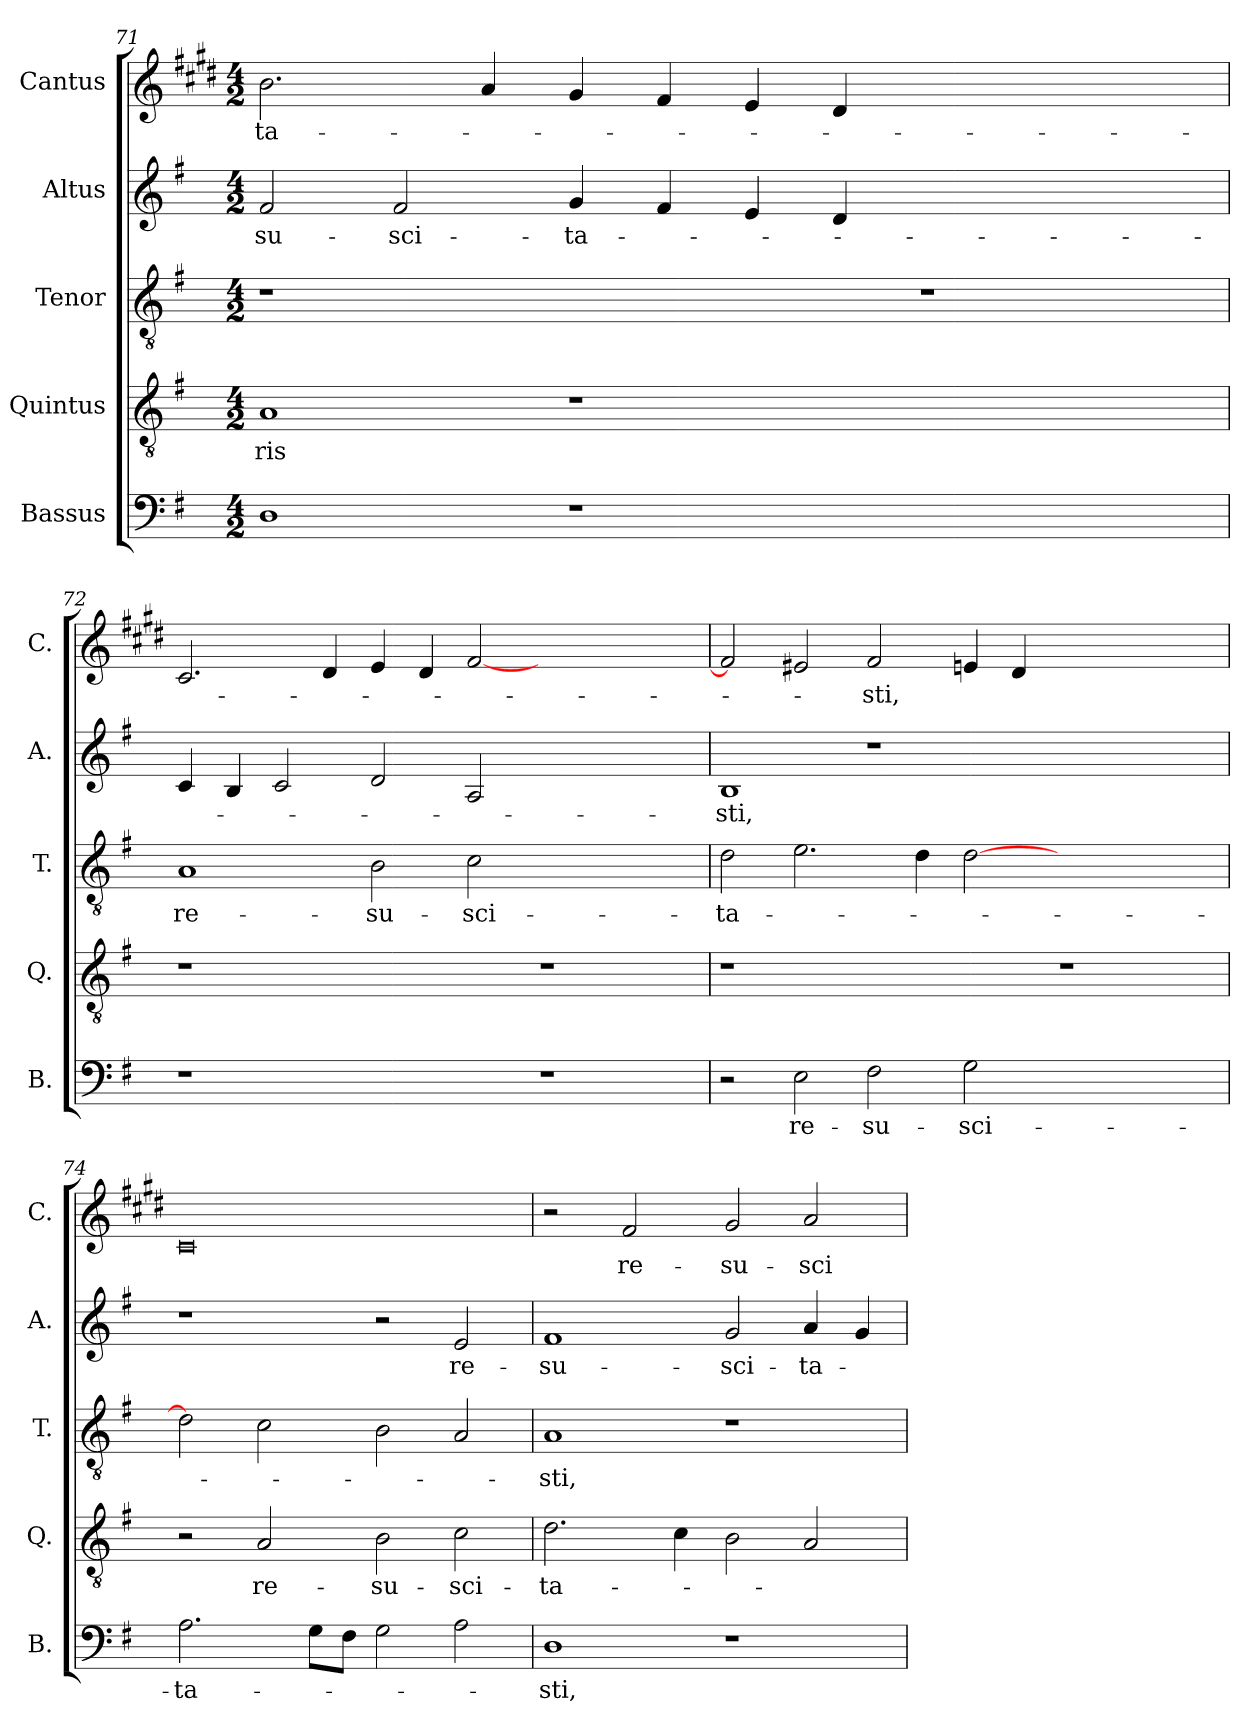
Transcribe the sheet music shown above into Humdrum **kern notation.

**kern	**text	**kern	**text	**kern	**text	**kern	**text	**kern	**text
*part5	*part5	*part4	*part4	*part3	*part3	*part2	*part2	*part1	*part1
*staff5	*staff5	*staff4	*staff4	*staff3	*staff3	*staff2	*staff2	*staff1	*staff1
*I"Bassus	*	*I"Quintus	*	*I"Tenor	*	*I"Altus	*	*I"Cantus	*
*I'B.	*	*I'Q.	*	*I'T.	*	*I'A.	*	*I'C.	*
!!LO:PB:g=z
*clefF4	*	*clefGv2	*	*clefGv2	*	*clefG2	*	*clefG2	*
*	*	*ITrd7c12	*	*	*	*	*	*ITrd-2c-3	*
*k[f#]	*	*k[f#]	*	*k[f#]	*	*k[f#]	*	*k[f#]	*
*G:	*	*G:	*	*G:	*	*G:	*	*G:	*
*M4/2	*	*M4/2	*	*M4/2	*	*M4/2	*	*M4/2	*
=71	=71	=71	=71	=71	=71	=71	=71	=71	=71
!	!	!	!LO:LY:b:color=#000000	!LO:N:vis=1	!	!	!	!	!
!	!	!	!	!	!	!	!LO:LY:b:color=#000000	!	!
!	!	!	!	!	!	!	!	!	!LO:LY:b:color=#000000
1Di	.	1AAi	-ris	0r	.	2f#i/	-su-	2.ddi\	-ta-
!	!	!	!	!	!	!	!LO:LY:b:color=#000000	!	!
.	.	.	.	.	.	2f#i/	-sci-	.	.
.	.	.	.	.	.	.	.	4cci/	.
!	!	!	!	!	!	!	!LO:LY:b:color=#000000	!	!
1r	.	1r	.	.	.	4gi/	-ta-	4bi/	.
.	.	.	.	.	.	4f#i/	.	4ai/	.
.	.	.	.	.	.	4ei/	.	4gi/	.
.	.	.	.	.	.	4di/	.	4f#i/	.
!	!	!	!	!LO:N:vis=1	!	!	!	!	!
0ryy	.	0ryy	.	0r	.	0ryy	.	0ryy	.
=72	=72	=72	=72	=72	=72	=72	=72	=72	=72
!LO:N:vis=1	!	!LO:N:vis=1	!	!	!	!	!	!	!
!	!	!	!	!	!LO:LY:b:color=#000000	!	!	!	!
0r	.	0r	.	1Ai	re-	4ci/	.	2.ei/	.
.	.	.	.	.	.	4Bi/	.	.	.
.	.	.	.	.	.	2ci/	.	.	.
.	.	.	.	.	.	.	.	4f#i/	.
!	!	!	!	!	!LO:LY:b:color=#000000	!	!	!	!
.	.	.	.	2Bi\	-su-	2di/	.	4gi/	.
.	.	.	.	.	.	.	.	4f#i/	.
!	!	!	!	!	!LO:LY:b:color=#000000	!	!	!	!
.	.	.	.	2ci\	-sci-	2Ai/	.	[<2ai/	.
!LO:N:vis=1	!	!LO:N:vis=1	!	!	!	!	!	!	!
0r	.	0r	.	0ryy	.	0ryy	.	0ryy	.
=73	=73	=73	=73	=73	=73	=73	=73	=73	=73
!	!	!LO:N:vis=1	!	!	!	!	!	!	!
!	!	!	!	!	!LO:LY:b:color=#000000	!	!	!	!
!	!	!	!	!	!	!	!LO:LY:b:color=#000000	!	!
2r	.	0r	.	2di\	-ta-	1Bi	-sti,	2ai/]	.
!	!LO:LY:b:color=#000000	!	!	!	!	!	!	!	!
2Ei\	re-	.	.	2.ei\	.	.	.	2g#Xi/	.
!	!LO:LY:b:color=#000000	!	!	!	!	!	!	!	!
!	!	!	!	!	!	!	!	!	!LO:LY:b:color=#000000
2F#i\	-su-	.	.	.	.	1r	.	2ai/	-sti,
.	.	.	.	4di\	.	.	.	.	.
!	!LO:LY:b:color=#000000	!	!	!	!	!	!	!	!
2Gi\	-sci-	.	.	[>2di\	.	.	.	4gni/	.
.	.	.	.	.	.	.	.	4f#i/	.
!	!	!LO:N:vis=1	!	!	!	!	!	!	!
0ryy	.	0r	.	0ryy	.	0ryy	.	0ryy	.
=74	=74	=74	=74	=74	=74	=74	=74	=74	=74
!	!LO:LY:b:color=#000000	!	!	!	!	!	!	!	!
2.Ai\	-ta-	2r	.	2di\]	.	1r	.	0ei	.
!	!	!	!LO:LY:b:color=#000000	!	!	!	!	!	!
.	.	2AAi/	re-	2ci\	.	.	.	.	.
8Gi\L	.	.	.	.	.	.	.	.	.
8F#i\J	.	.	.	.	.	.	.	.	.
!	!	!	!LO:LY:b:color=#000000	!	!	!	!	!	!
2Gi\	.	2BBi\	-su-	2Bi\	.	2r	.	.	.
!	!	!	!LO:LY:b:color=#000000	!	!	!	!	!	!
!	!	!	!	!	!	!	!LO:LY:b:color=#000000	!	!
2Ai\	.	2Ci\	-sci-	2Ai/	.	2ei/	re-	.	.
!!LO:LB:g=z
=75	=75	=75	=75	=75	=75	=75	=75	=75	=75
!	!LO:LY:b:color=#000000	!	!	!	!	!	!	!	!
!	!	!	!LO:LY:b:color=#000000	!	!	!	!	!	!
!	!	!	!	!	!LO:LY:b:color=#000000	!	!	!	!
!	!	!	!	!	!	!	!LO:LY:b:color=#000000	!	!
1Di	-sti,	2.Di\	-ta-	1Ai	-sti,	1f#i	-su-	2r	.
!	!	!	!	!	!	!	!	!	!LO:LY:b:color=#000000
.	.	.	.	.	.	.	.	2ai/	re-
.	.	4Ci\	.	.	.	.	.	.	.
!	!	!	!	!	!	!	!LO:LY:b:color=#000000	!	!
!	!	!	!	!	!	!	!	!	!LO:LY:b:color=#000000
1r	.	2BBi\	.	1r	.	2gi/	-sci-	2bi/	-su-
!	!	!	!	!	!	!	!LO:LY:b:color=#000000	!	!
!	!	!	!	!	!	!	!	!	!LO:LY:b:color=#000000
.	.	2AAi/	.	.	.	4ai/	-ta-	2cci/	-sci-
.	.	.	.	.	.	4gi/	.	.	.
=	=	=	=	=	=	=	=	=	=
*-	*-	*-	*-	*-	*-	*-	*-	*-	*-
